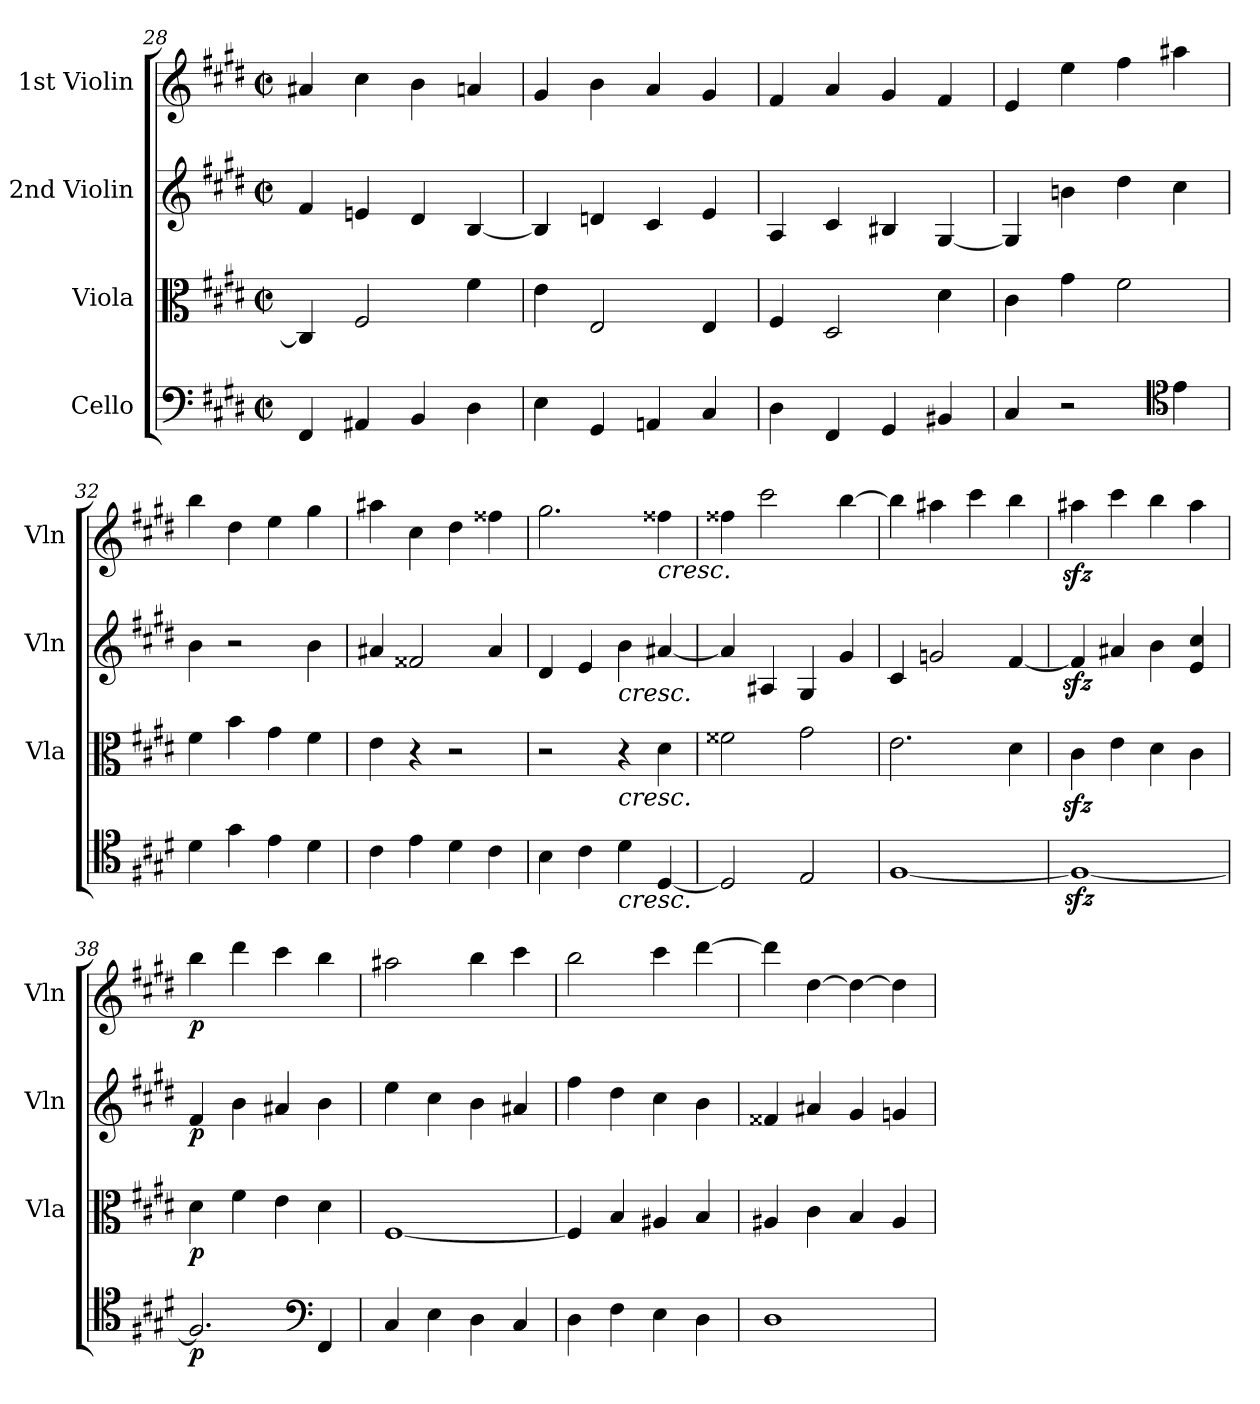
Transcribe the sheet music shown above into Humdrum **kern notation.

**kern	**dynam	**kern	**dynam	**kern	**dynam	**kern	**dynam
*part4	*part4	*part3	*part3	*part2	*part2	*part1	*part1
*staff4	*staff4	*staff3	*staff3	*staff2	*staff2	*staff1	*staff1
*I"Cello	*	*I"Viola	*	*I"2nd Violin	*	*I"1st Violin	*
*	*	*I'Vla	*	*I'Vln	*	*I'Vln	*
!!LO:LB:g=z
*clefF4	*	*clefC3	*	*clefG2	*	*clefG2	*
*k[f#c#g#d#]	*	*k[f#c#g#d#]	*	*k[f#c#g#d#]	*	*k[f#c#g#d#]	*
*c#:	*	*c#:	*	*c#:	*	*c#:	*
*M2/2	*	*M2/2	*	*M2/2	*	*M2/2	*
*met(c|)	*	*met(c|)	*	*met(c|)	*	*met(c|)	*
=28	=28	=28	=28	=28	=28	=28	=28
4FF#/	.	4C#/]	.	4f#/	.	4a#X/	.
4AA#X/	.	2F#/	.	4en/	.	4cc#\	.
4BB/	.	.	.	4d#/	.	4b\	.
4D#\	.	4f#\	.	[4B/	.	4an/	.
=29	=29	=29	=29	=29	=29	=29	=29
4E\	.	4e\	.	4B/]	.	4g#/	.
4GG#/	.	2E/	.	4dn/	.	4b\	.
4AAn/	.	.	.	4c#/	.	4a/	.
4C#/	.	4E/	.	4e/	.	4g#/	.
!!LO:PB:g=z
=30	=30	=30	=30	=30	=30	=30	=30
4D#\	.	4F#/	.	4A/	.	4f#/	.
4FF#/	.	2D#/	.	4c#/	.	4a/	.
4GG#/	.	.	.	4B#X/	.	4g#/	.
4BB#X/	.	4d#\	.	[4G#/	.	4f#/	.
=31	=31	=31	=31	=31	=31	=31	=31
4C#/	.	4c#\	.	4G#/]	.	4e/	.
2r	.	4g#\	.	4bn\	.	4ee\	.
.	.	2f#\	.	4dd#\	.	4ff#\	.
*clefC4	*	*	*	*	*	*	*
4e\	.	.	.	4cc#\	.	4aa#X\	.
=32	=32	=32	=32	=32	=32	=32	=32
4d#\	.	4f#\	.	4b\	.	4bb\	.
4g#\	.	4b\	.	2r	.	4dd#\	.
4e\	.	4g#\	.	.	.	4ee\	.
4d#\	.	4f#\	.	4b\	.	4gg#\	.
=33	=33	=33	=33	=33	=33	=33	=33
4c#\	.	4e\	.	4a#X/	.	4aa#X\	.
4e\	.	4r	.	2f##X/	.	4cc#\	.
4d#\	.	2r	.	.	.	4dd#\	.
4c#\	.	.	.	4a#/	.	4ff##X\	.
=34	=34	=34	=34	=34	=34	=34	=34
4B\	.	2r	.	4d#/	.	2.gg#\	.
4c#\	.	.	.	4e/	.	.	.
!	!	!	!	!LO:TX:b:i:t=cresc.	!	!	!
!	!	!LO:TX:b:i:t=cresc.	!	!	!	!	!
!LO:TX:b:i:t=cresc.	!	!	!	!	!	!	!
4d#\	.	4r	.	4b\	.	.	.
!	!	!	!	!	!	!LO:TX:b:i:t=cresc.	!
[4D#/	.	4d#\	.	[4a#X/	.	4ff##X\	.
!!LO:LB:g=z
=35	=35	=35	=35	=35	=35	=35	=35
2D#/]	.	2f##X\	.	4a#/]	.	4ff##X\	.
.	.	.	.	4A#X/	.	2ccc#\	.
2E/	.	2g#\	.	4G#/	.	.	.
.	.	.	.	4g#/	.	[4bb\	.
=36	=36	=36	=36	=36	=36	=36	=36
[1F#	.	2.e\	.	4c#/	.	4bb\]	.
.	.	.	.	2gn/	.	4aa#X\	.
.	.	.	.	.	.	4ccc#\	.
.	.	4d#\	.	[4f#/	.	4bb\	.
=37	=37	=37	=37	=37	=37	=37	=37
1F#zz<_	.	4c#zz<\	.	4f#zz</]	.	4aa#Xzz<\	.
.	.	4e\	.	4a#X/	.	4ccc#\	.
.	.	4d#\	.	4b\	.	4bb\	.
.	.	4c#\	.	4e/ 4cc#/	.	4aa#\	.
=38	=38	=38	=38	=38	=38	=38	=38
!	!LO:DY:b	!	!LO:DY:b	!	!LO:DY:b	!	!LO:DY:b
2.F#/]	p	4d#\	p	4f#/	p	4bb\	p
.	.	4f#\	.	4b\	.	4ddd#\	.
.	.	4e\	.	4a#X/	.	4ccc#\	.
*clefF4	*	*	*	*	*	*	*
4FF#/	.	4d#\	.	4b\	.	4bb\	.
!!LO:LB:g=z
=39	=39	=39	=39	=39	=39	=39	=39
4C#/	.	[1F#	.	4ee\	.	2aa#X\	.
4E\	.	.	.	4cc#\	.	.	.
4D#\	.	.	.	4b\	.	4bb\	.
4C#/	.	.	.	4a#X/	.	4ccc#\	.
=40	=40	=40	=40	=40	=40	=40	=40
4D#\	.	4F#/]	.	4ff#\	.	2bb\	.
4F#\	.	4B/	.	4dd#\	.	.	.
4E\	.	4A#X/	.	4cc#\	.	4ccc#\	.
4D#\	.	4B/	.	4b\	.	[4ddd#\	.
=41	=41	=41	=41	=41	=41	=41	=41
1D#	.	4A#X/	.	4f##X/	.	4ddd#\]	.
.	.	4c#\	.	4a#X/	.	[4dd#\	.
.	.	4B/	.	4g#/	.	4dd#\_	.
.	.	4A#/	.	4gn/	.	4dd#\]	.
=	=	=	=	=	=	=	=
*-	*-	*-	*-	*-	*-	*-	*-
